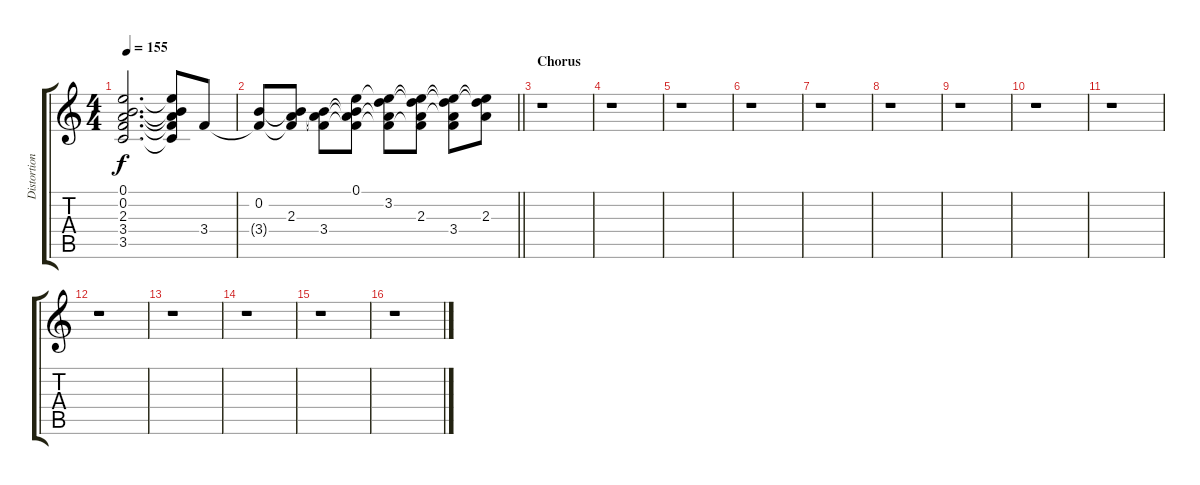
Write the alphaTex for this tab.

\track ("Distortion Guitar 1" "Distortion") {instrument overdrivenguitar}
\staff {score tabs}
\tuning (E4 B3 G3 D3 A2 D2) {hide}
\ts (4 4)
\tempo 155
\clef g2
\ks c
(0.1 0.2 2.3 3.4 3.5).2{d dy f} (0.1{t} 0.2{t} 2.3{t} 3.4{t} 3.5{t}).8 3.4.8 |
\barLineRight lightlight
(0.2 3.4{t}).8 (0.2{t} 2.3 3.4{t}).8 (0.2{t} 2.3{t} 3.4).8 (0.1 0.2{t} 2.3{t} 3.4{t}).8 (0.1{t} 3.2 2.3{t} 3.4{t}).8 (0.1{t} 3.2{t} 2.3 3.4{t}).8 (0.1{t} 3.2{t} 2.3{t} 3.4).8 (0.1{t} 3.2{t} 2.3).8 |
\section ("" "Chorus")
r.1 |
r.1 |
r.1 |
r.1 |
r.1 |
r.1 |
r.1 |
r.1 |
r.1 |
r.1 |
r.1 |
r.1 |
r.1 |
r.1
